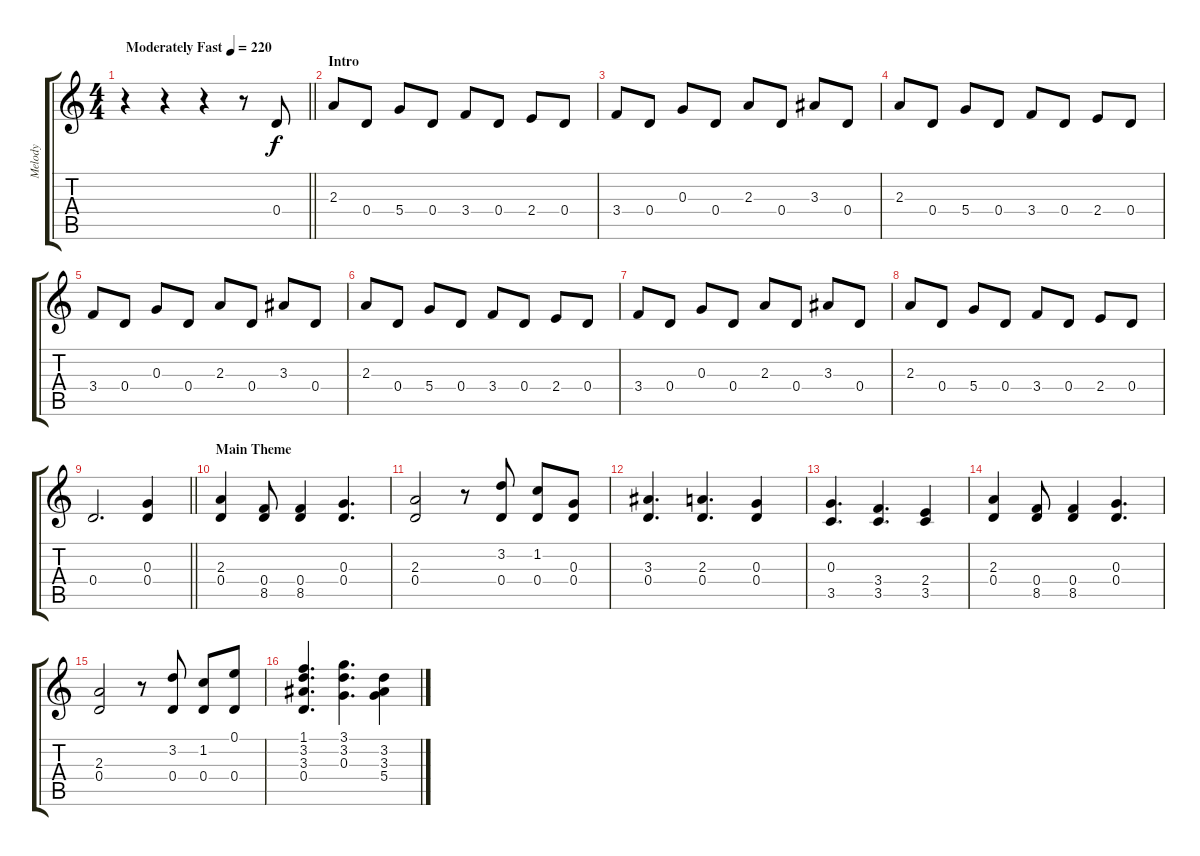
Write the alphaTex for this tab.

\track ("Melody" "Melody") {instrument acousticguitarsteel}
\staff {score tabs}
\tuning (E4 B3 G3 D3 A2 E2) {hide}
\ts (4 4)
\tempo (220 "Moderately Fast")
\clef g2
\barLineRight lightlight
\ks c
r.4{dy f instrument acousticguitarsteel} r.4 r.4 r.8 0.4.8 |
\section ("" "Intro")
2.3.8 0.4.8 5.4.8 0.4.8 3.4.8 0.4.8 2.4.8 0.4.8 |
3.4.8 0.4.8 0.3.8 0.4.8 2.3.8 0.4.8 3.3.8 0.4.8 |
2.3.8 0.4.8 5.4.8 0.4.8 3.4.8 0.4.8 2.4.8 0.4.8 |
3.4.8 0.4.8 0.3.8 0.4.8 2.3.8 0.4.8 3.3.8 0.4.8 |
2.3.8 0.4.8 5.4.8 0.4.8 3.4.8 0.4.8 2.4.8 0.4.8 |
3.4.8 0.4.8 0.3.8 0.4.8 2.3.8 0.4.8 3.3.8 0.4.8 |
2.3.8 0.4.8 5.4.8 0.4.8 3.4.8 0.4.8 2.4.8 0.4.8 |
\barLineRight lightlight
0.4.2{d} (0.3 0.4).4 |
\section ("" "Main Theme")
(2.3 0.4).4 (0.4 8.5).8 (0.4 8.5).4 (0.3 0.4).4{d} |
(2.3 0.4).2 r.8 (3.2 0.4).8 (1.2 0.4).8 (0.3 0.4).8 |
(3.3 0.4).4{d} (2.3 0.4).4{d} (0.3 0.4).4 |
(0.3 3.5).4{d} (3.4 3.5).4{d} (2.4 3.5).4 |
(2.3 0.4).4 (0.4 8.5).8 (0.4 8.5).4 (0.3 0.4).4{d} |
(2.3 0.4).2 r.8 (3.2 0.4).8 (1.2 0.4).8 (0.1 0.4).8 |
(1.1 3.2 3.3 0.4).4{d} (3.1 3.2 0.3).4{d} (3.2 3.3 5.4).4
